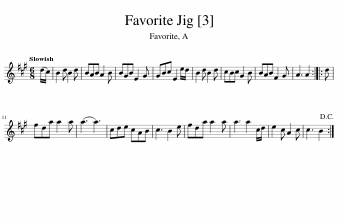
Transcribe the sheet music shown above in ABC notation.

X:1
L:1/8
Q:1/4=120
M:6/8
I:linebreak $
K:A
V:1 treble
V:1
 (d/c/) | B2 d B2 d | BAB A2 B | BGB E2 G | GBc E2 e/d/ | %5
 B2 d B2 d | cBc G2 B | BAB F2 G | A3 A2 :: d |$ %10
 fda a2 a | (a3 a3) | cde cAB | c3 B2 e | fda a2 a | %15
 a3 a2 c/d/ | e2 c A2 c | c3 B2!D.C.! :| %18
